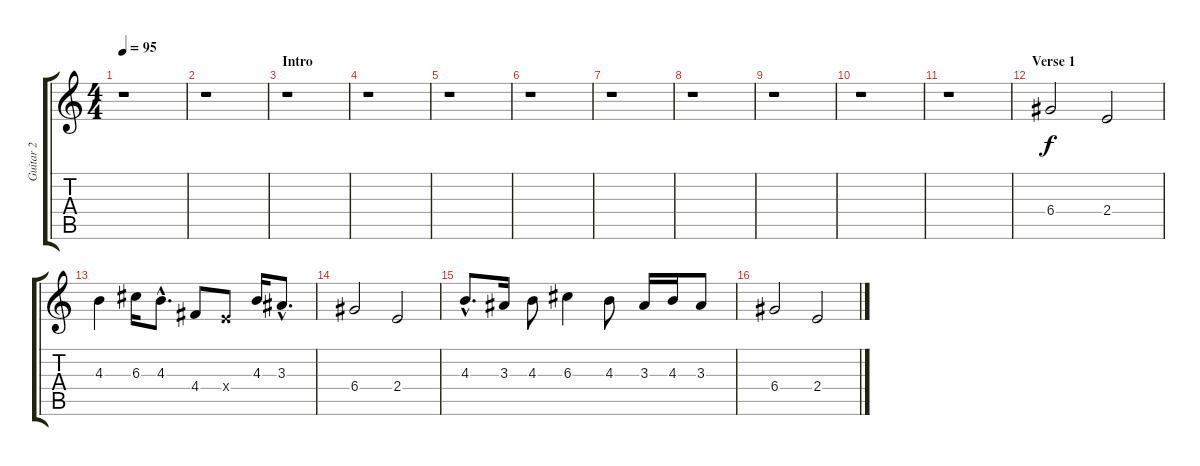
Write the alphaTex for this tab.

\track ("Guitar 2" "Guitar 2") {instrument overdrivenguitar}
\staff {score tabs}
\tuning (E4 B3 G3 D3 A2 E2) {hide}
\ts (4 4)
\tempo 95
\clef g2
\ks c
r.1{dy f} |
r.1 |
\section ("" "Intro")
r.1 |
r.1 |
r.1 |
r.1 |
r.1 |
r.1 |
r.1 |
r.1 |
r.1 |
\section ("" "Verse 1")
6.4.2 2.4.2 |
4.3.4 6.3.16 4.3{hac}.8{d} 4.4.8 2.4{x}.8 4.3.16 3.3{hac}.8{d} |
6.4.2 2.4.2 |
4.3{hac}.8{d} 3.3.16 4.3.8 6.3.4 4.3.8 3.3.16 4.3.16 3.3.8 |
6.4.2 2.4.2
